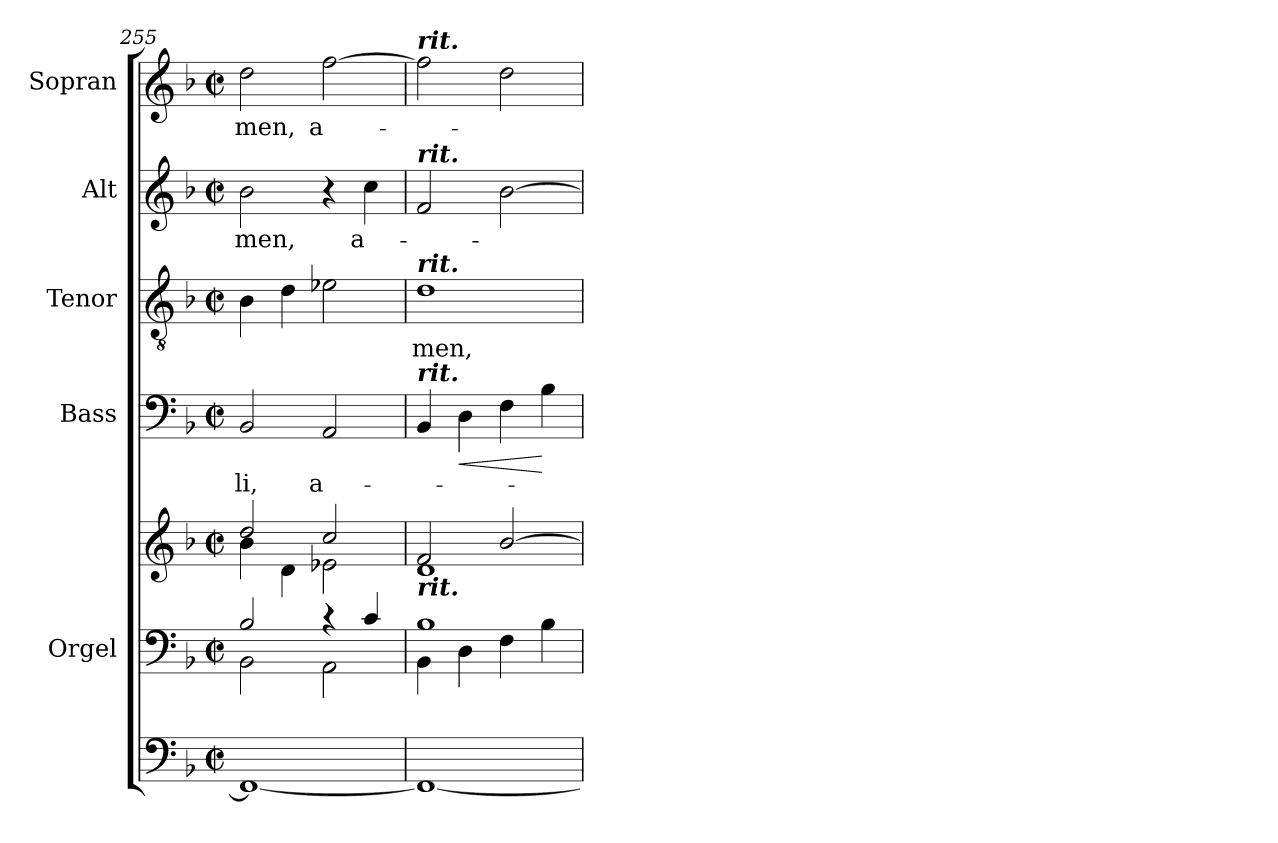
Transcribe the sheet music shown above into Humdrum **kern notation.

**kern	**kern	**kern	**kern	**text	**dynam	**kern	**text	**kern	**text	**kern	**text
*part6	*part5	*part5	*part4	*part4	*part4	*part3	*part3	*part2	*part2	*part1	*part1
*staff7	*staff6	*staff5	*staff4	*staff4	*staff4	*staff3	*staff3	*staff2	*staff2	*staff1	*staff1
*	*I"Orgel	*	*I"Bass	*	*	*I"Tenor	*	*I"Alt	*	*I"Sopran	*
*	*I'Org.	*	*I'B	*	*	*I'T	*	*I'A	*	*I'S	*
*clefF4	*clefF4	*clefG2	*clefF4	*	*	*clefGv2	*	*clefG2	*	*clefG2	*
*ITrd7c12	*	*	*	*	*	*	*	*	*	*	*
*k[b-]	*k[b-]	*k[b-]	*k[b-]	*	*	*k[b-]	*	*k[b-]	*	*k[b-]	*
*F:	*F:	*F:	*F:	*	*	*F:	*	*F:	*	*F:	*
*M2/2	*M2/2	*M2/2	*M2/2	*	*	*M2/2	*	*M2/2	*	*M2/2	*
*met(c|)	*met(c|)	*met(c|)	*met(c|)	*	*	*met(c|)	*	*met(c|)	*	*met(c|)	*
=255	=255	=255	=255	=255	=255	=255	=255	=255	=255	=255	=255
*	*^	*^	*	*	*	*	*	*	*	*	*
!	!	!	!	!	!	!LO:LY:b	!	!	!	!	!LO:LY:b	!	!LO:LY:b
1FFF_	2B-/	2BB-\	2dd/	4b-\	2BB-/	-li,	.	4B-\	.	2b-\	-men,	2dd\	-men,
.	.	.	.	4d\	.	.	.	4d\	.	.	.	.	.
!	!	!	!	!	!	!LO:LY:b	!	!	!	!	!	!	!LO:LY:b
.	4rc	2AA\	2cc/	2e-X\	2AA/	a-	.	2e-X\	.	4r	.	[2ff\	a-
!	!	!	!	!	!	!	!	!	!	!	!LO:LY:b	!	!
.	4c/	.	.	.	.	.	.	.	.	4cc\	a-	.	.
=256	=256	=256	=256	=256	=256	=256	=256	=256	=256	=256	=256	=256	=256
!	!	!	!	!	!	!	!	!	!	!	!	!LO:TX:a:Bi:t=rit.	!
!	!	!	!	!	!	!	!	!	!	!LO:TX:a:Bi:t=rit.	!	!	!
!	!	!	!	!	!	!	!	!LO:TX:a:Bi:t=rit.	!	!	!	!	!
!	!	!	!	!	!LO:TX:a:Bi:t=rit.	!	!	!	!	!	!	!	!
!	!	!	!LO:TX:b:Bi:t=rit.	!	!	!	!	!	!	!	!	!	!
!	!	!	!	!	!	!	!	!	!LO:LY:b	!	!	!	!
1FFF_	1B-	4BB-\	2f/	1d	4BB-/	.	.	1d	-men,	2f/	.	2ff\]	.
!	!	!	!	!	!	!	!LO:HP:b	!	!	!	!	!	!
.	.	4D\	.	.	4D\	.	<	.	.	.	.	.	.
.	.	4F\	[>2b-/	.	4F\	.	.	.	.	[2b-\	.	2dd\	.
.	.	4B-\	.	.	4B-\	.	[	.	.	.	.	.	.
*	*v	*v	*	*	*	*	*	*	*	*	*	*	*
*	*	*v	*v	*	*	*	*	*	*	*	*	*
=	=	=	=	=	=	=	=	=	=	=	=
*-	*-	*-	*-	*-	*-	*-	*-	*-	*-	*-	*-
